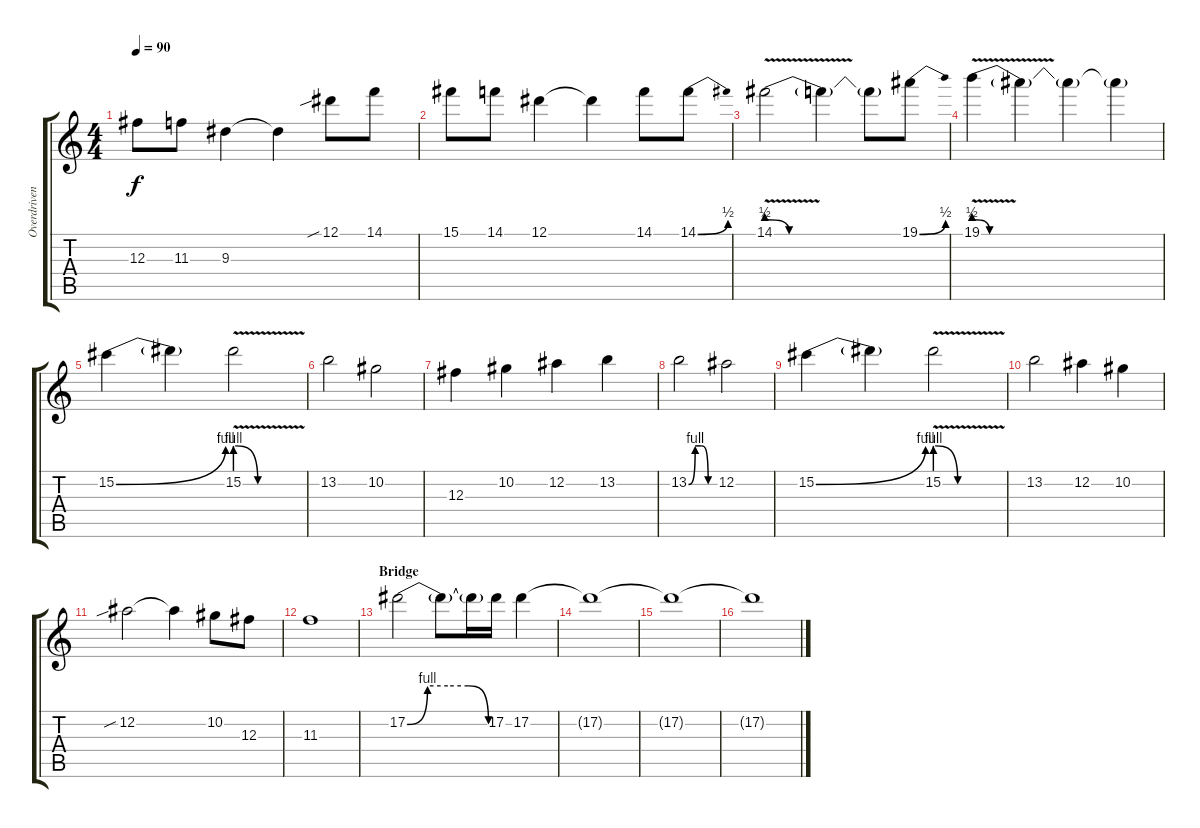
\track ("Overdriven guitar" "Overdriven") {instrument overdrivenguitar}
\staff {score tabs}
\tuning (Eb4 Bb3 Gb3 Db3 Ab2 Eb2) {hide}
\ts (4 4)
\tempo 90
\clef g2
\ks c
12.3.8{dy f} 11.3.8 9.3.4 9.3{t}.4 12.1{sib}.8 14.1.8 |
15.1.8 14.1.8 12.1.4 12.1{t}.4 14.1.8 14.1{be (bend 0 0 60 2)}.8 |
14.1{be (custom 0 2 10 0 14 0 20 0 25 0 40 0 60 0) v}.2 14.1{t}.4 14.1{t}.8 19.1{be (bend 0 0 60 2)}.8 |
19.1{be (custom 0 2 5 0 10 0 16 0 20 0 25 0 30 0 36 0 40 0 60 0) v}.4 19.1{t}.4 19.1{t}.4 19.1{t}.4 |
15.2{be (bend 0 0 60 4)}.4 15.2{t}.4 15.2{be (custom 0 4 20 0 25 0 30 0 40 0 60 0) v}.2 |
13.2.2 10.2.2 |
12.3.4 10.2.4 12.2.4 13.2.4 |
13.2{be (custom 0 0 15 4 30 4 45 0 60 0)}.2 12.2.2 |
15.2{be (bend 0 0 60 4)}.4 15.2{t}.4 15.2{be (custom 0 4 20 0 25 0 30 0 40 0 60 0) v}.2 |
13.2.2 12.2.4 10.2.4 |
12.2{sib}.2 12.2{t}.4 10.2.8 12.3.8 |
11.3.1 |
\section ("" "Bridge")
17.2{be (custom 0 0 15 4 30 4 45 4 60 0)}.2 17.2{t}.8 17.2{t}.16 17.2.16 17.2.4 |
17.2{t}.1 |
17.2{t}.1 |
17.2{t}.1
